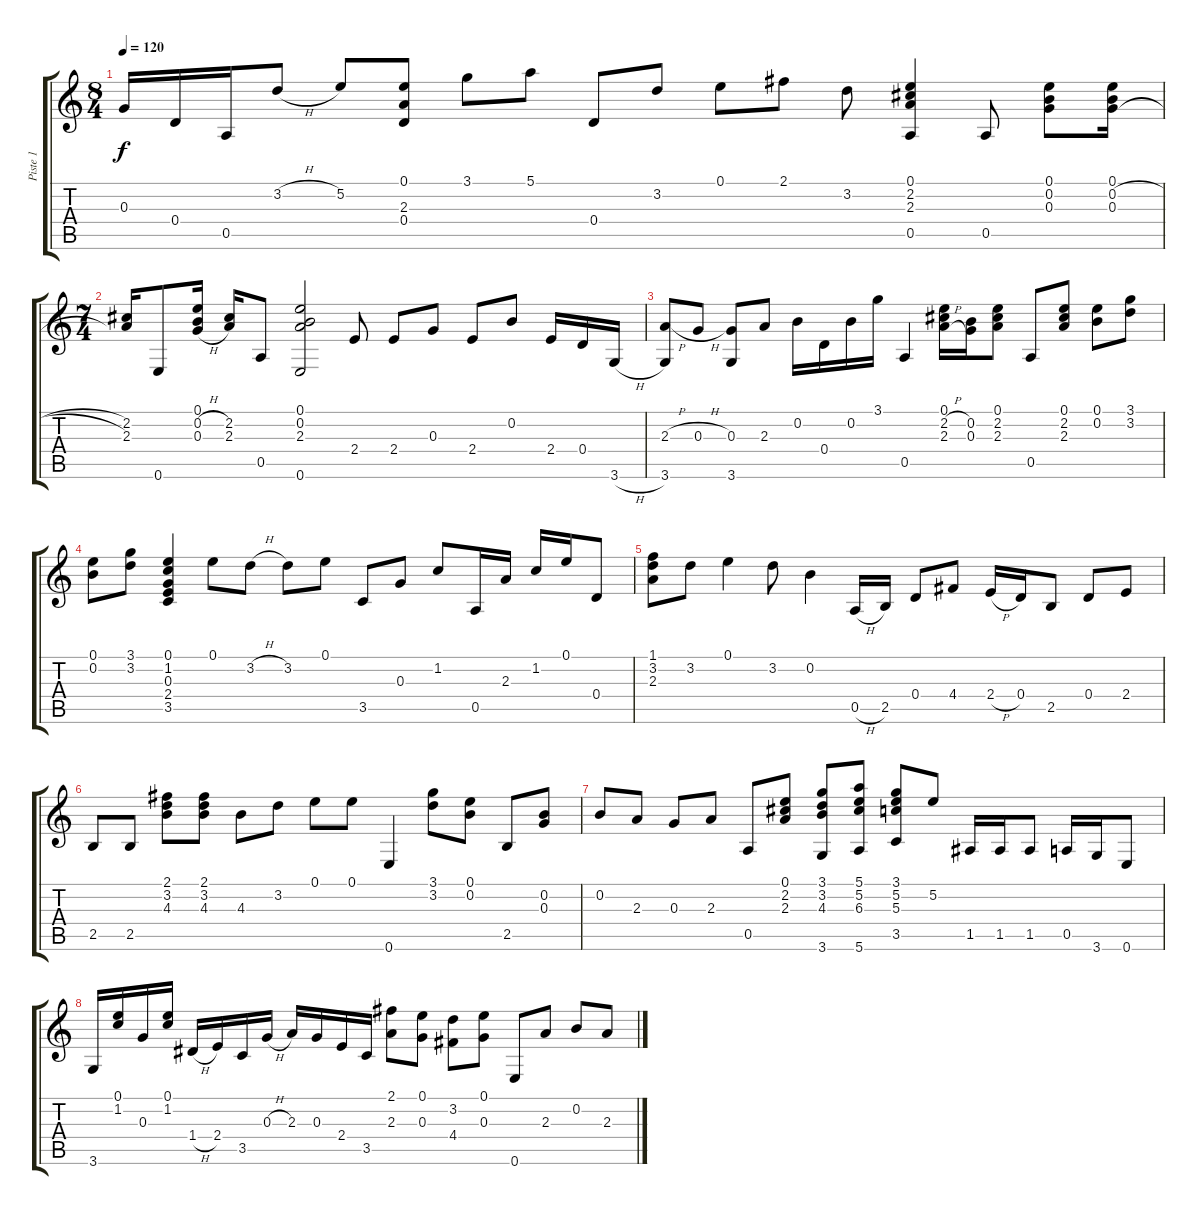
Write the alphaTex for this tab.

\track ("Piste 1" "Piste 1") {instrument acousticguitarnylon}
\staff {score tabs}
\tuning (E4 B3 G3 D3 A2 E2) {hide}
\ts (8 4)
\tempo 120
\clef g2
\ks c
0.3.16{dy f} 0.4.16 0.5.16 3.2{h}.8 5.2.8 (0.1 2.3 0.4).8 3.1.8 5.1.8 0.4.8 3.2.8 0.1.8 2.1.8 3.2.8 (0.1 2.2 2.3 0.5).4 0.5.8 (0.1 0.2 0.3).8 (0.1 0.2{h} 0.3{h}).16 |
\ts (7 4)
(2.2 2.3).16 0.6.8 (0.1 0.2{h} 0.3{h}).16 (2.2 2.3).16 0.5.8 (0.1 0.2 2.3 0.6).2 2.4.8 2.4.8 0.3.8 2.4.8 0.2.8 2.4.16 0.4.16 3.6{h}.16 |
(2.3{h} 3.6).8 0.3{h}.8 (0.3 3.6).8 2.3.8 0.2.16 0.4.16 0.2.16 3.1.16 0.5.4 (0.1 2.2{h} 2.3{h}).16 (0.2 0.3).16 (0.1 2.2 2.3).8 0.5.8 (0.1 2.2 2.3).8 (0.1 0.2).8 (3.1 3.2).8 |
(0.1 0.2).8 (3.1 3.2).8 (0.1 1.2 0.3 2.4 3.5).4 0.1.8 3.2{h}.8 3.2.8 0.1.8 3.5.8 0.3.8 1.2.8 0.5.16 2.3.16 1.2.16 0.1.16 0.4.8 |
(1.1 3.2 2.3).8 3.2.8 0.1.4 3.2.8 0.2.4 0.5{h}.16 2.5.16 0.4.8 4.4.8 2.4{h}.16 0.4.16 2.5.8 0.4.8 2.4.8 |
2.5.8 2.5.8 (2.1 3.2 4.3).8 (2.1 3.2 4.3).8 4.3.8 3.2.8 0.1.8 0.1.8 0.6.4 (3.1 3.2).8 (0.1 0.2).8 2.5.8 (0.2 0.3).8 |
0.2.8 2.3.8 0.3.8 2.3.8 0.5.8 (0.1 2.2 2.3).8 (3.1 3.2 4.3 3.6).8 (5.1 5.2 6.3 5.6).8 (3.1 5.2 5.3 3.5).8 5.2.8 1.5.16 1.5.16 1.5.8 0.5.16 3.6.16 0.6.8 |
3.6.16 (0.1 1.2).16 0.3.16 (0.1 1.2).16 1.4{h}.16 2.4.16 3.5.16 0.3{h}.16 2.3.16 0.3.16 2.4.16 3.5.16 (2.1 2.3).8 (0.1 0.3).8 (3.2 4.4).8 (0.1 0.3).8 0.6.8 2.3.8 0.2.8 2.3.8
